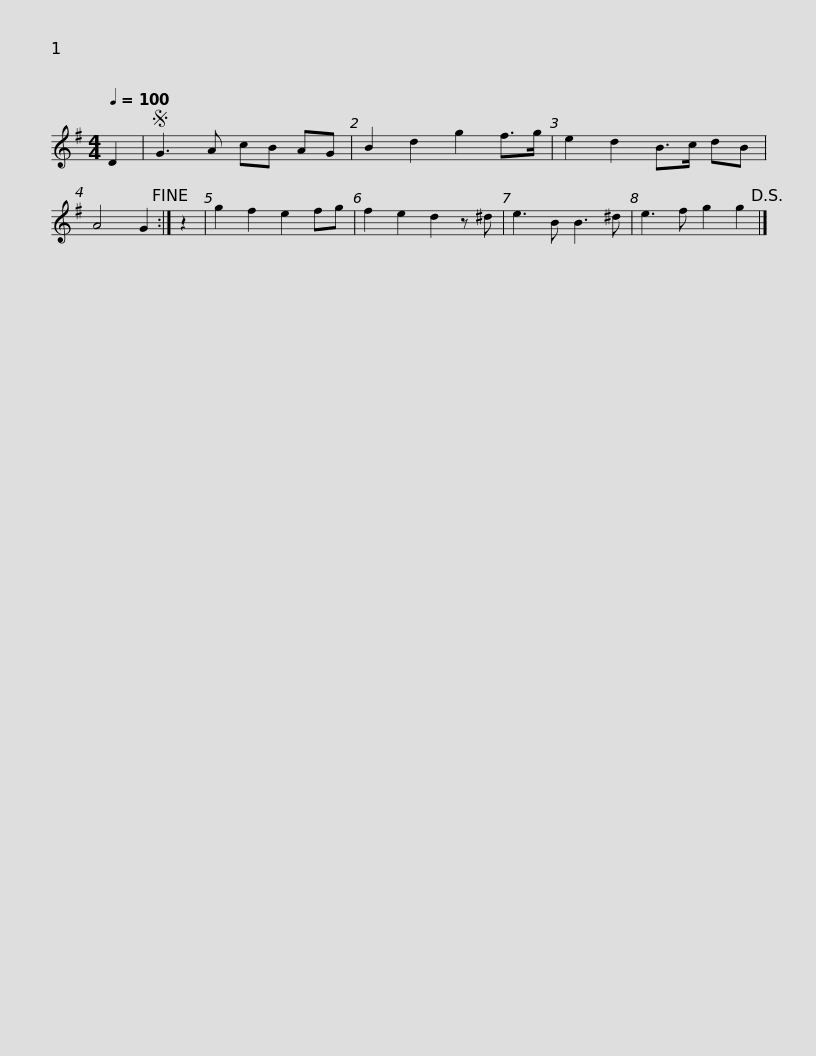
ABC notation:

X:1
L:1/8
Q:1/4=100
M:4/4
I:linebreak $
K:none
V:1 treble transpose="8 "
V:1
[K:G] D2 |S G3 A cB AG | B2 d2 g2 f>g | e2 d2 B>c dB | A4 G2!fine! :| %5
 z2 | g2 f2 e2 fg | f2 e2 d2 z ^d | e3 B B3 ^d |$ e3 f g2 g2!D.S.! |] %10
